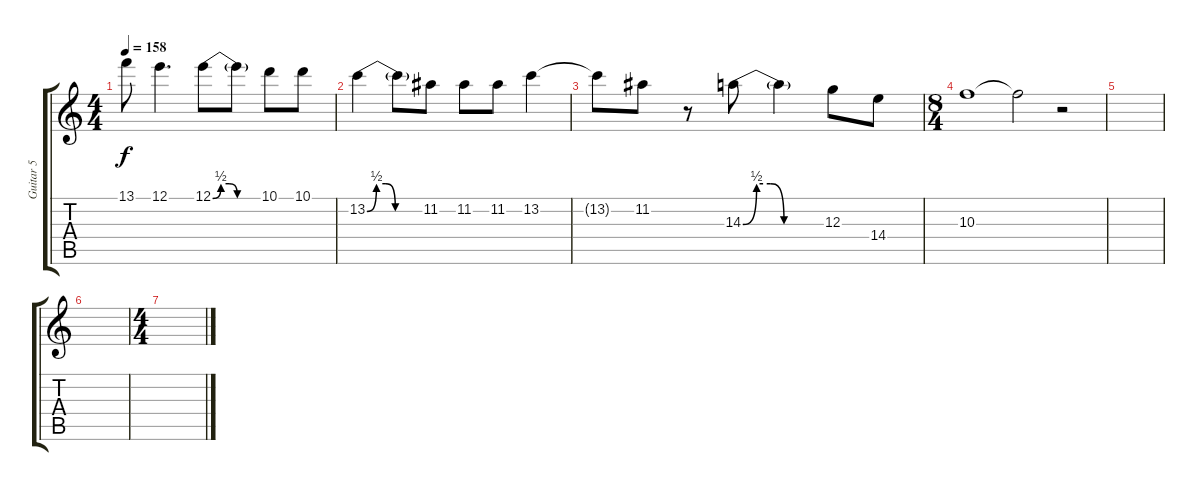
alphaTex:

\track ("Guitar 5" "Guitar 5") {instrument distortionguitar}
\staff {score tabs}
\tuning (E4 B3 G3 D3 A2 D2) {hide}
\ts (4 4)
\tempo 158
\clef g2
\ks c
13.1{t}.8{dy f} 12.1.4{d} 12.1{be (custom 0 0 10 2 20 2 30 0 60 0)}.8 12.1{t}.8 10.1.8 10.1.8 |
13.2{be (custom 0 0 10 2 20 2 30 0 60 0)}.4 13.2{t}.8 11.2.8 11.2.8 11.2.8 13.2.4 |
13.2{t}.8 11.2.8 r.8 14.3{be (custom 0 0 10 2 20 2 30 0 60 0)}.8 14.3{t}.4 12.3.8 14.4.8 |
\ts (8 4)
10.3.1 10.3{t}.2 r.2 |
|
|
\ts (4 4)
